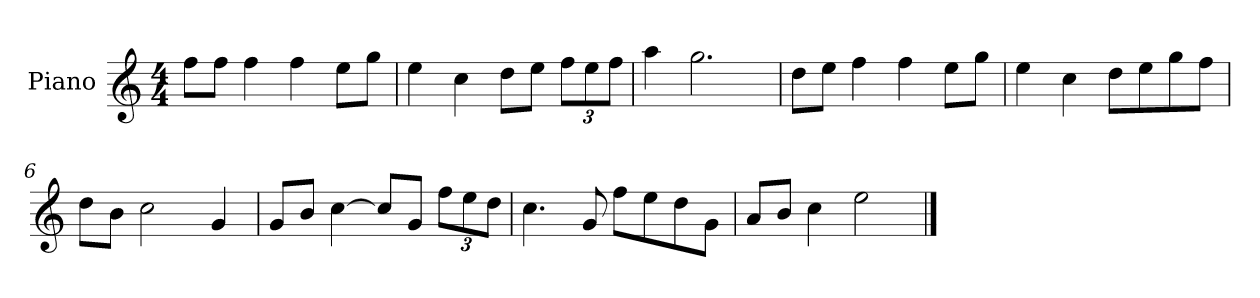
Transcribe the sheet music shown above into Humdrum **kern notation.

**kern
*part1
*staff1
*I"Piano
*I'P-no
*clefG2
*k[]
*M4/4
*MM90
=1
8ff\L
8ff\J
4ff\
4ff\
8ee\L
8gg\J
=2
4ee\
4cc\
8dd\L
8ee\J
*Xbrackettup
12ff\L
12ee\
12ff\J
=3
4aa\
2.gg\
=4
8dd\L
8ee\J
4ff\
4ff\
8ee\L
8gg\J
=5
4ee\
4cc\
8dd\L
8ee\
8gg\
8ff\J
=6
8dd\L
8b\J
2cc\
4g/
!!LO:LB:g=z
=7
8g/L
8b/J
[4cc\
8cc/L]
8g/J
12ff\L
12ee\
12dd\J
=8
4.cc\
8g/
8ff\L
8ee\
8dd\
8g\J
=9
8a/L
8b/J
4cc\
2ee\
==
*-
